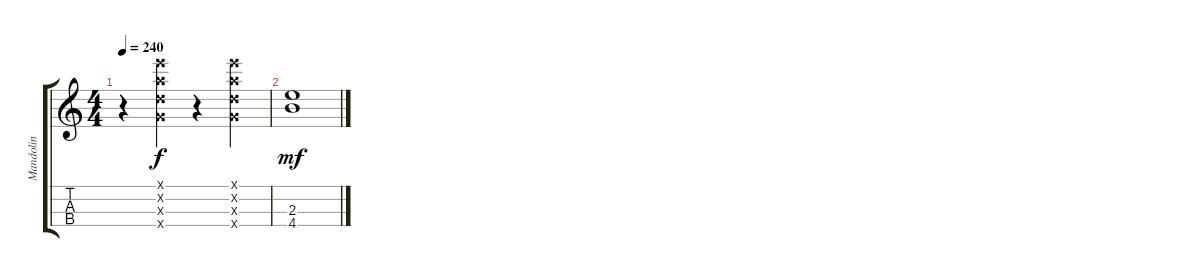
\track ("Mandolin" "Mandolin") {instrument acousticguitarnylon}
\staff {score tabs}
\tuning (E5 A4 D4 G3) {hide}
\ts (4 4)
\tempo 240
\clef g2
\ks c
r.4{dy f} (0.1{x} 0.2{x} 0.3{x} 0.4{x}).4 r.4 (0.1{x} 0.2{x} 0.3{x} 0.4{x}).4 |
(2.3 4.4).1{dy mf}
